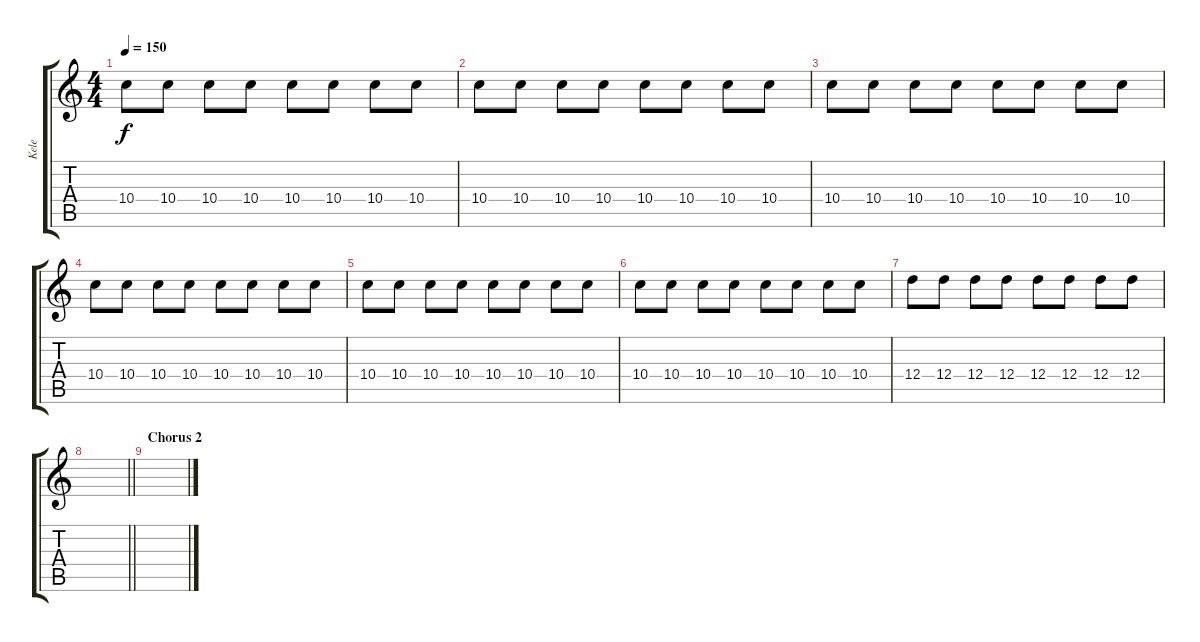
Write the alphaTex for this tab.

\track ("Kele" "Kele") {instrument overdrivenguitar}
\staff {score tabs}
\tuning (E4 B3 G3 D3 A2 E2) {hide}
\ts (4 4)
\tempo 150
\clef g2
\ks c
10.4.8{dy f} 10.4.8 10.4.8 10.4.8 10.4.8 10.4.8 10.4.8 10.4.8 |
10.4.8 10.4.8 10.4.8 10.4.8 10.4.8 10.4.8 10.4.8 10.4.8 |
10.4.8 10.4.8 10.4.8 10.4.8 10.4.8 10.4.8 10.4.8 10.4.8 |
10.4.8 10.4.8 10.4.8 10.4.8 10.4.8 10.4.8 10.4.8 10.4.8 |
10.4.8 10.4.8 10.4.8 10.4.8 10.4.8 10.4.8 10.4.8 10.4.8 |
10.4.8 10.4.8 10.4.8 10.4.8 10.4.8 10.4.8 10.4.8 10.4.8 |
12.4.8 12.4.8 12.4.8 12.4.8 12.4.8 12.4.8 12.4.8 12.4.8 |
\barLineRight lightlight
|
\section ("" "Chorus 2")
